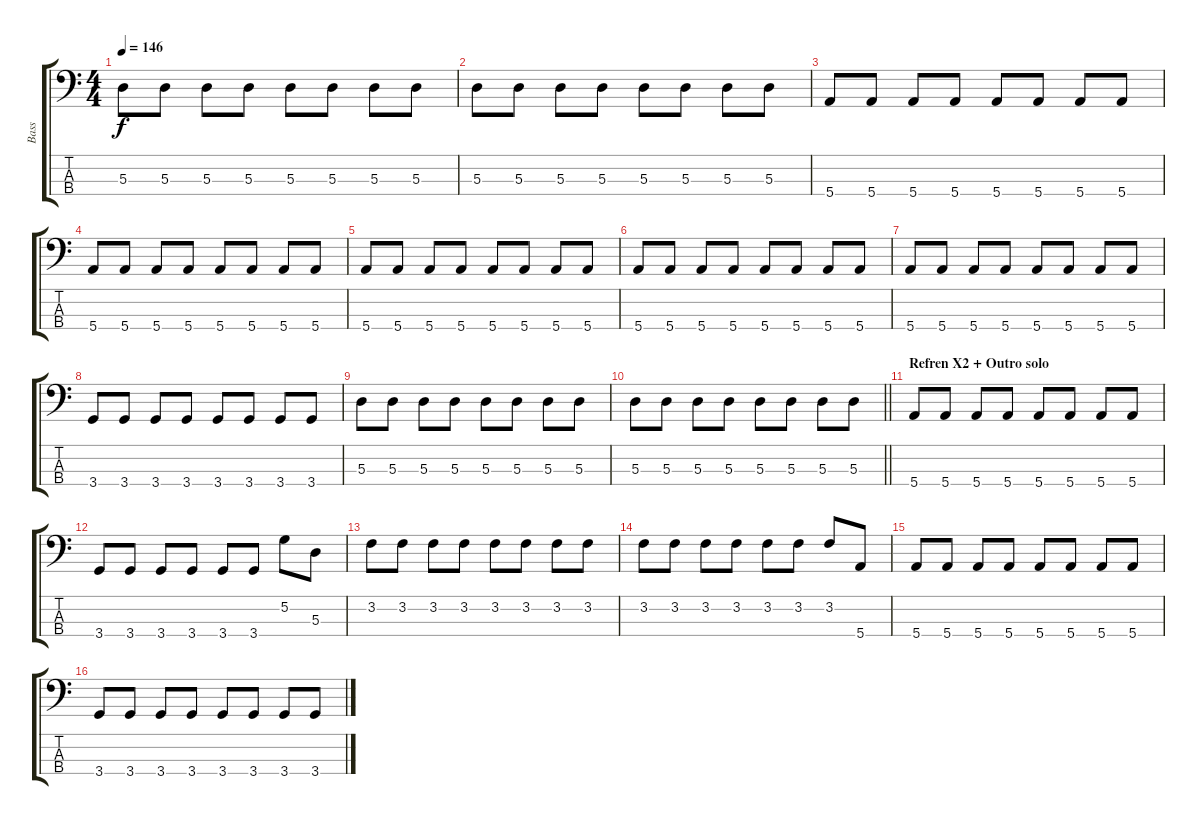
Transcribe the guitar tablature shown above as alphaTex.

\track ("Bass" "Bass") {instrument electricbassfinger}
\staff {score tabs}
\tuning (G2 D2 A1 E1) {hide}
\ts (4 4)
\tempo 146
\clef f4
\ks c
5.3.8{dy f} 5.3.8 5.3.8 5.3.8 5.3.8 5.3.8 5.3.8 5.3.8 |
5.3.8 5.3.8 5.3.8 5.3.8 5.3.8 5.3.8 5.3.8 5.3.8 |
5.4.8 5.4.8 5.4.8 5.4.8 5.4.8 5.4.8 5.4.8 5.4.8 |
5.4.8 5.4.8 5.4.8 5.4.8 5.4.8 5.4.8 5.4.8 5.4.8 |
5.4.8 5.4.8 5.4.8 5.4.8 5.4.8 5.4.8 5.4.8 5.4.8 |
5.4.8 5.4.8 5.4.8 5.4.8 5.4.8 5.4.8 5.4.8 5.4.8 |
5.4.8 5.4.8 5.4.8 5.4.8 5.4.8 5.4.8 5.4.8 5.4.8 |
3.4.8 3.4.8 3.4.8 3.4.8 3.4.8 3.4.8 3.4.8 3.4.8 |
5.3.8 5.3.8 5.3.8 5.3.8 5.3.8 5.3.8 5.3.8 5.3.8 |
\barLineRight lightlight
5.3.8 5.3.8 5.3.8 5.3.8 5.3.8 5.3.8 5.3.8 5.3.8 |
\section ("" "Refren X2 + Outro solo")
5.4.8 5.4.8 5.4.8 5.4.8 5.4.8 5.4.8 5.4.8 5.4.8 |
3.4.8 3.4.8 3.4.8 3.4.8 3.4.8 3.4.8 5.2.8 5.3.8 |
3.2.8 3.2.8 3.2.8 3.2.8 3.2.8 3.2.8 3.2.8 3.2.8 |
3.2.8 3.2.8 3.2.8 3.2.8 3.2.8 3.2.8 3.2.8 5.4.8 |
5.4.8 5.4.8 5.4.8 5.4.8 5.4.8 5.4.8 5.4.8 5.4.8 |
3.4.8 3.4.8 3.4.8 3.4.8 3.4.8 3.4.8 3.4.8 3.4.8
